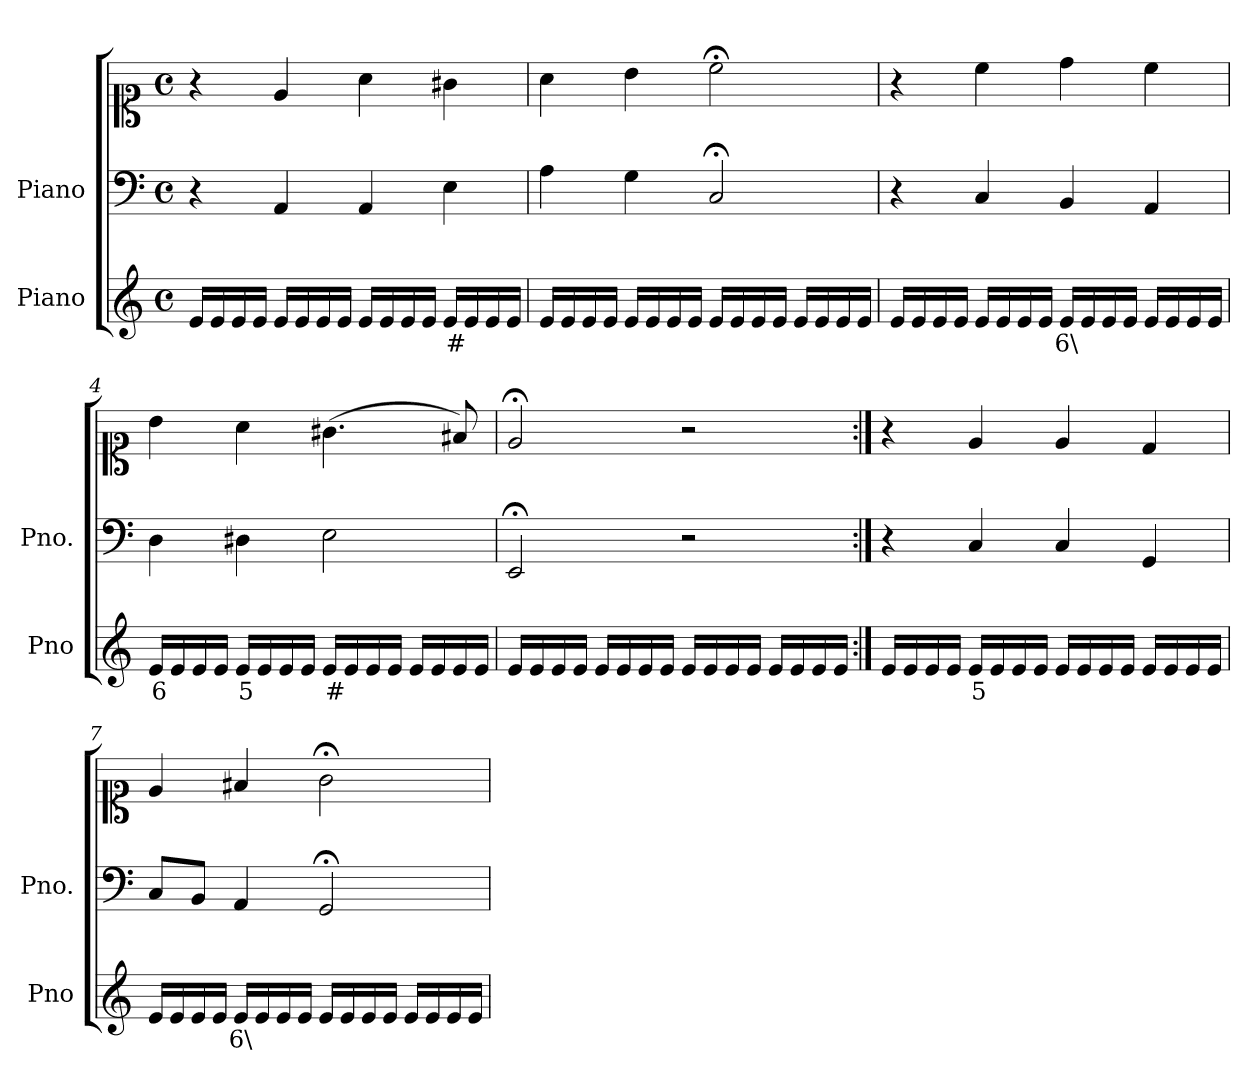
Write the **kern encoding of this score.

**kern	**text	**kern	**kern
*part2	*part2	*part1	*part1
*staff3	*staff3	*staff2	*staff1
*I"Piano	*	*I"Piano	*
*I'Pno	*	*I'Pno.	*
*clefG2	*	*clefF4	*clefC1
*k[]	*	*k[]	*k[]
*M4/4	*	*M4/4	*M4/4
*met(c)	*	*met(c)	*met(c)
=1	=1	=1	=1
16e/LL	.	4r	4r
16e/	.	.	.
16e/	.	.	.
16e/JJ	.	.	.
16e/LL	.	4AA/	4e/
16e/	.	.	.
16e/	.	.	.
16e/JJ	.	.	.
16e/LL	.	4AA/	4a\
16e/	.	.	.
16e/	.	.	.
16e/JJ	.	.	.
!	!LO:LY:b	!	!
16e/LL	#	4E\	4g#X\
16e/	.	.	.
16e/	.	.	.
16e/JJ	.	.	.
=2	=2	=2	=2
16e/LL	.	4A\	4a\
16e/	.	.	.
16e/	.	.	.
16e/JJ	.	.	.
16e/LL	.	4G\	4b\
16e/	.	.	.
16e/	.	.	.
16e/JJ	.	.	.
16e/LL	.	2C;</	2cc;<\
16e/	.	.	.
16e/	.	.	.
16e/JJ	.	.	.
16e/LL	.	.	.
16e/	.	.	.
16e/	.	.	.
16e/JJ	.	.	.
=3	=3	=3	=3
16e/LL	.	4r	4r
16e/	.	.	.
16e/	.	.	.
16e/JJ	.	.	.
16e/LL	.	4C/	4cc\
16e/	.	.	.
16e/	.	.	.
16e/JJ	.	.	.
!	!LO:LY:b	!	!
16e/LL	6\	4BB/	4dd\
16e/	.	.	.
16e/	.	.	.
16e/JJ	.	.	.
16e/LL	.	4AA/	4cc\
16e/	.	.	.
16e/	.	.	.
16e/JJ	.	.	.
=4	=4	=4	=4
!	!LO:LY:b	!	!
16e/LL	6	4D\	4b\
16e/	.	.	.
16e/	.	.	.
16e/JJ	.	.	.
!	!LO:LY:b	!	!
16e/LL	5	4D#X\	4a\
16e/	.	.	.
16e/	.	.	.
16e/JJ	.	.	.
!	!LO:LY:b	!	!
16e/LL	#	2E\	(>4.g#X\
16e/	.	.	.
16e/	.	.	.
16e/JJ	.	.	.
16e/LL	.	.	.
16e/	.	.	.
16e/	.	.	8f#X/)
16e/JJ	.	.	.
=5	=5	=5	=5
16e/LL	.	2EE;</	2e;</
16e/	.	.	.
16e/	.	.	.
16e/JJ	.	.	.
16e/LL	.	.	.
16e/	.	.	.
16e/	.	.	.
16e/JJ	.	.	.
16e/LL	.	2r	2r
16e/	.	.	.
16e/	.	.	.
16e/JJ	.	.	.
16e/LL	.	.	.
16e/	.	.	.
16e/	.	.	.
16e/JJ	.	.	.
=6:|!	=6:|!	=6:|!	=6:|!
16e/LL	.	4r	4r
16e/	.	.	.
16e/	.	.	.
16e/JJ	.	.	.
!	!LO:LY:b	!	!
16e/LL	5	4C/	4e/
16e/	.	.	.
16e/	.	.	.
16e/JJ	.	.	.
16e/LL	.	4C/	4e/
16e/	.	.	.
16e/	.	.	.
16e/JJ	.	.	.
16e/LL	.	4GG/	4d/
16e/	.	.	.
16e/	.	.	.
16e/JJ	.	.	.
=7	=7	=7	=7
16e/LL	.	8C/L	4e/
16e/	.	.	.
!	!LO:LY:b	!	!
16e/	_	8BB/J	.
16e/JJ	.	.	.
!	!LO:LY:b	!	!
16e/LL	6\	4AA/	4f#X/
16e/	.	.	.
16e/	.	.	.
16e/JJ	.	.	.
16e/LL	.	2GG;</	2g;<\
16e/	.	.	.
16e/	.	.	.
16e/JJ	.	.	.
16e/LL	.	.	.
16e/	.	.	.
16e/	.	.	.
16e/JJ	.	.	.
=	=	=	=
*-	*-	*-	*-
